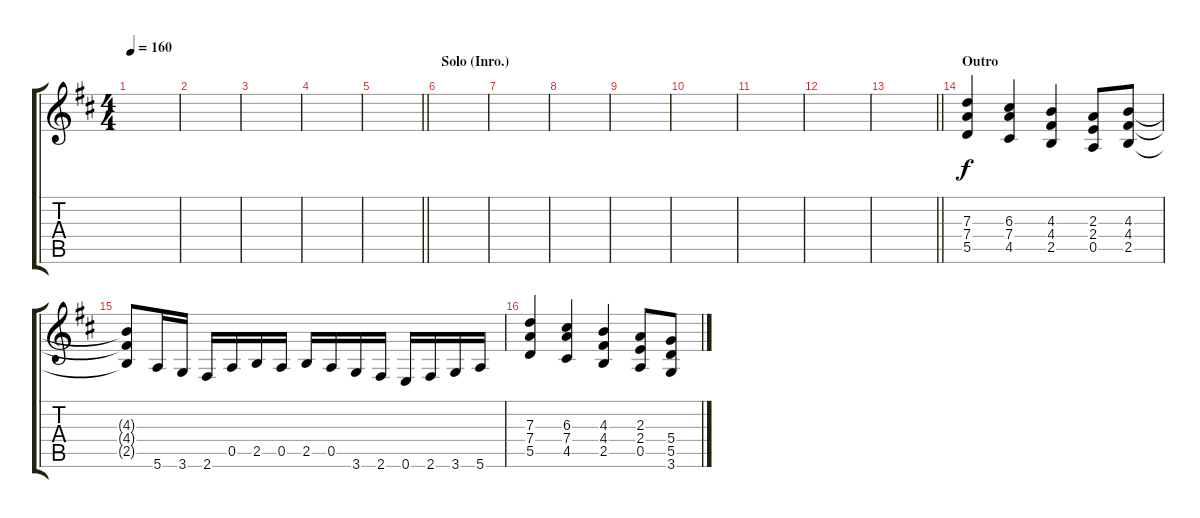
\track "" {instrument distortionguitar}
\staff {score tabs}
\tuning (E4 B3 G3 D3 A2 E2) {hide}
\ts (4 4)
\tempo 160
\clef g2
\ks d
|
|
|
|
\barLineRight lightlight
|
\section ("" "Solo (Inro.)")
|
|
|
|
|
|
|
\barLineRight lightlight
|
\section ("" "Outro")
(7.3 7.4 5.5).4 (6.3 7.4 4.5).4 (4.3 4.4 2.5).4 (2.3 2.4 0.5).8 (4.3 4.4 2.5).8 |
(4.3{t} 4.4{t} 2.5{t}).8 5.6.16 3.6.16 2.6.16 0.5.16 2.5.16 0.5.16 2.5.16 0.5.16 3.6.16 2.6.16 0.6.16 2.6.16 3.6.16 5.6.16 |
(7.3 7.4 5.5).4 (6.3 7.4 4.5).4 (4.3 4.4 2.5).4 (2.3 2.4 0.5).8 (5.4 5.5 3.6).8
